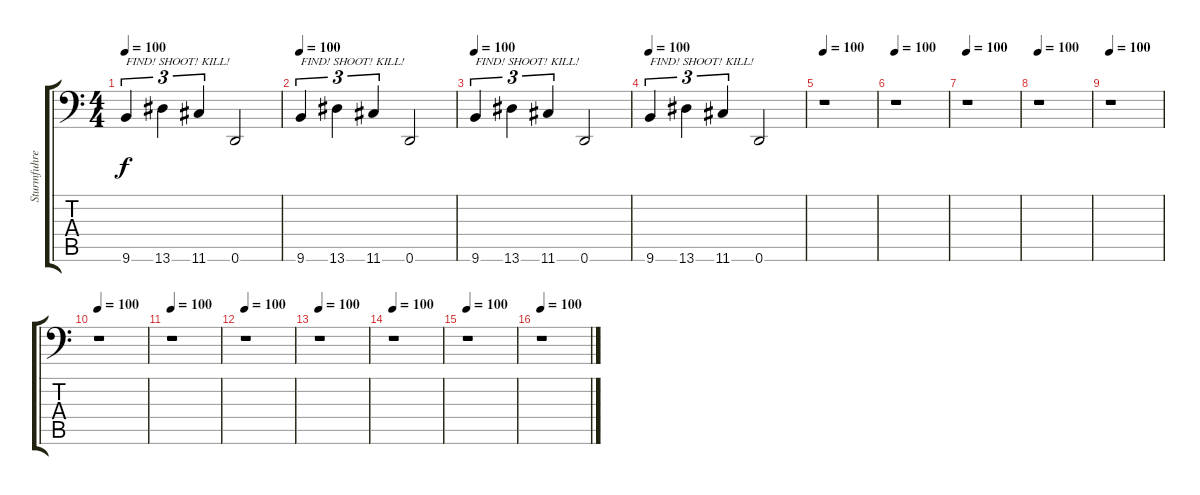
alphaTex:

\track ("Sturmfuhrer" "Sturmfuhre") {instrument electricbasspick}
\staff {score tabs}
\tuning (E3 B2 G2 D2 A1 D1) {hide}
\ts (4 4)
\tempo 100
\clef f4
\ks c
9.6.4{tu (3 2) txt "FIND! SHOOT! KILL!" dy f} 13.6.4{tu (3 2)} 11.6.4{tu (3 2)} 0.6.2 |
\tempo 100
9.6.4{tu (3 2) txt "FIND! SHOOT! KILL!"} 13.6.4{tu (3 2)} 11.6.4{tu (3 2)} 0.6.2 |
\tempo 100
9.6.4{tu (3 2) txt "FIND! SHOOT! KILL!"} 13.6.4{tu (3 2)} 11.6.4{tu (3 2)} 0.6.2 |
\tempo 100
9.6.4{tu (3 2) txt "FIND! SHOOT! KILL!"} 13.6.4{tu (3 2)} 11.6.4{tu (3 2)} 0.6.2 |
\tempo 100
r.1 |
\tempo 100
r.1 |
\tempo 100
r.1 |
\tempo 100
r.1 |
\tempo 100
r.1 |
\tempo 100
r.1 |
\tempo 100
r.1 |
\tempo 100
r.1 |
\tempo 100
r.1 |
\tempo 100
r.1 |
\tempo 100
r.1 |
\tempo 100
r.1
